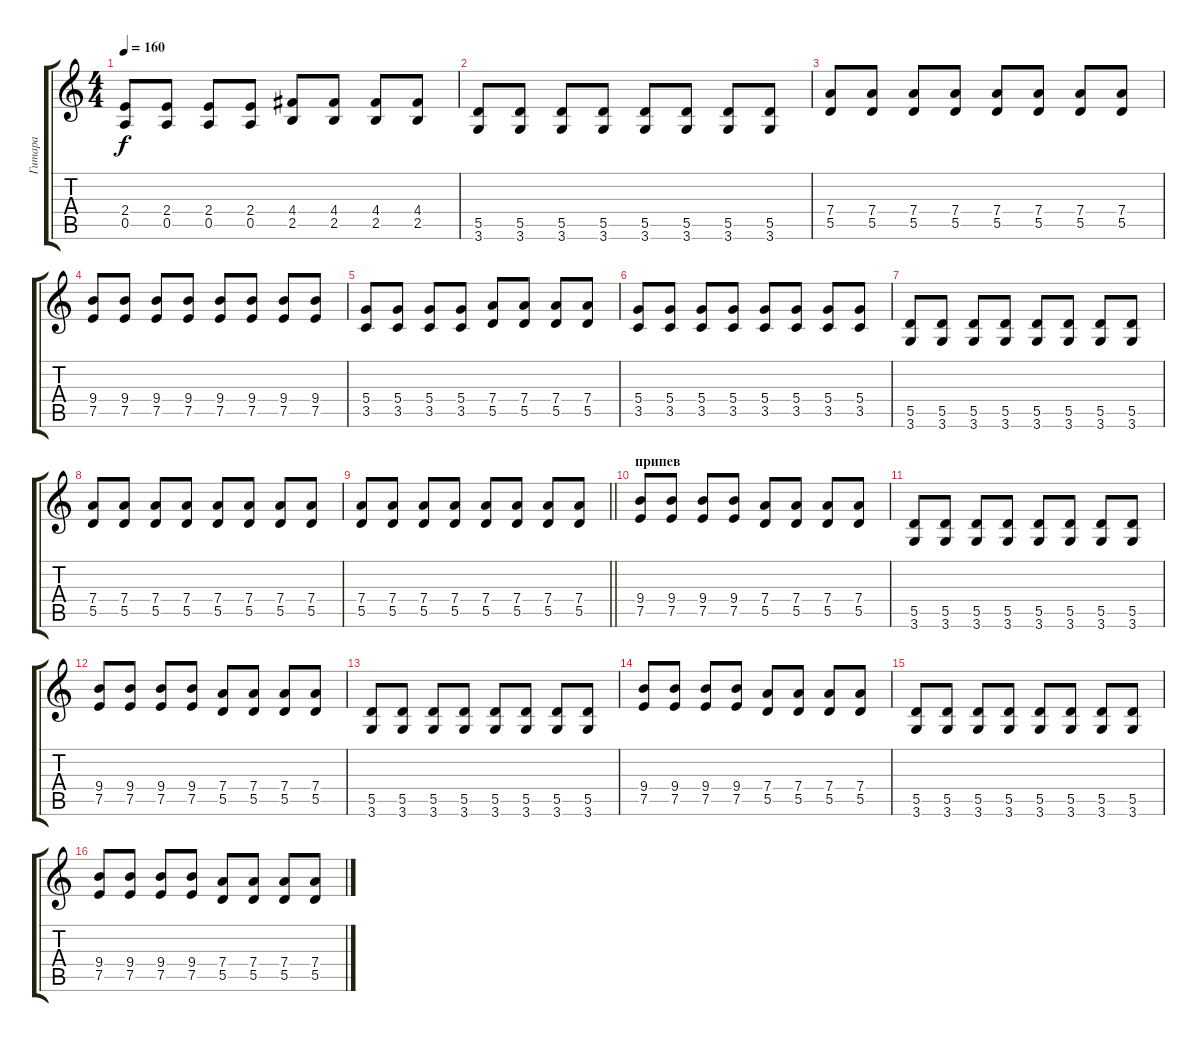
\track ("Гитара" "Гитара") {instrument distortionguitar}
\staff {score tabs}
\tuning (E4 B3 G3 D3 A2 E2) {hide}
\ts (4 4)
\tempo 160
\clef g2
\ks c
(2.4 0.5).8{dy f} (2.4 0.5).8 (2.4 0.5).8 (2.4 0.5).8 (4.4 2.5).8 (4.4 2.5).8 (4.4 2.5).8 (4.4 2.5).8 |
(5.5 3.6).8 (5.5 3.6).8 (5.5 3.6).8 (5.5 3.6).8 (5.5 3.6).8 (5.5 3.6).8 (5.5 3.6).8 (5.5 3.6).8 |
(7.4 5.5).8 (7.4 5.5).8 (7.4 5.5).8 (7.4 5.5).8 (7.4 5.5).8 (7.4 5.5).8 (7.4 5.5).8 (7.4 5.5).8 |
(9.4 7.5).8 (9.4 7.5).8 (9.4 7.5).8 (9.4 7.5).8 (9.4 7.5).8 (9.4 7.5).8 (9.4 7.5).8 (9.4 7.5).8 |
(5.4 3.5).8 (5.4 3.5).8 (5.4 3.5).8 (5.4 3.5).8 (7.4 5.5).8 (7.4 5.5).8 (7.4 5.5).8 (7.4 5.5).8 |
(5.4 3.5).8 (5.4 3.5).8 (5.4 3.5).8 (5.4 3.5).8 (5.4 3.5).8 (5.4 3.5).8 (5.4 3.5).8 (5.4 3.5).8 |
(5.5 3.6).8 (5.5 3.6).8 (5.5 3.6).8 (5.5 3.6).8 (5.5 3.6).8 (5.5 3.6).8 (5.5 3.6).8 (5.5 3.6).8 |
(7.4 5.5).8 (7.4 5.5).8 (7.4 5.5).8 (7.4 5.5).8 (7.4 5.5).8 (7.4 5.5).8 (7.4 5.5).8 (7.4 5.5).8 |
\barLineRight lightlight
(7.4 5.5).8 (7.4 5.5).8 (7.4 5.5).8 (7.4 5.5).8 (7.4 5.5).8 (7.4 5.5).8 (7.4 5.5).8 (7.4 5.5).8 |
\section ("" "припев")
(9.4 7.5).8 (9.4 7.5).8 (9.4 7.5).8 (9.4 7.5).8 (7.4 5.5).8 (7.4 5.5).8 (7.4 5.5).8 (7.4 5.5).8 |
(5.5 3.6).8 (5.5 3.6).8 (5.5 3.6).8 (5.5 3.6).8 (5.5 3.6).8 (5.5 3.6).8 (5.5 3.6).8 (5.5 3.6).8 |
(9.4 7.5).8 (9.4 7.5).8 (9.4 7.5).8 (9.4 7.5).8 (7.4 5.5).8 (7.4 5.5).8 (7.4 5.5).8 (7.4 5.5).8 |
(5.5 3.6).8 (5.5 3.6).8 (5.5 3.6).8 (5.5 3.6).8 (5.5 3.6).8 (5.5 3.6).8 (5.5 3.6).8 (5.5 3.6).8 |
(9.4 7.5).8 (9.4 7.5).8 (9.4 7.5).8 (9.4 7.5).8 (7.4 5.5).8 (7.4 5.5).8 (7.4 5.5).8 (7.4 5.5).8 |
(5.5 3.6).8 (5.5 3.6).8 (5.5 3.6).8 (5.5 3.6).8 (5.5 3.6).8 (5.5 3.6).8 (5.5 3.6).8 (5.5 3.6).8 |
(9.4 7.5).8 (9.4 7.5).8 (9.4 7.5).8 (9.4 7.5).8 (7.4 5.5).8 (7.4 5.5).8 (7.4 5.5).8 (7.4 5.5).8
